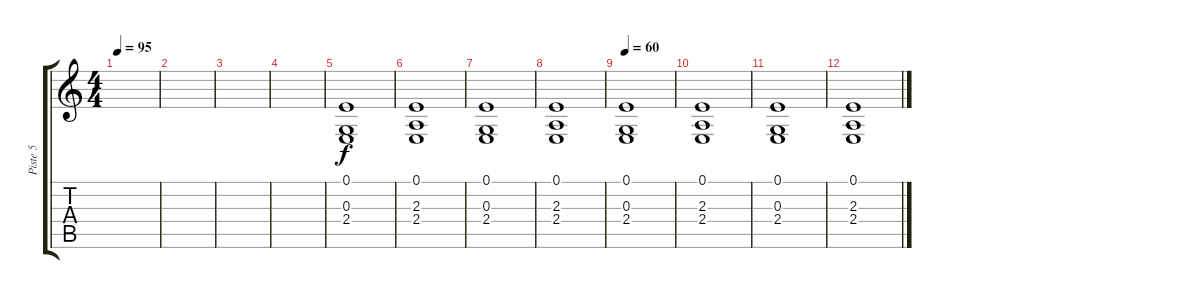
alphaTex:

\track ("Piste 5" "Piste 5") {instrument synthstrings1}
\staff {score tabs}
\tuning (E4 B3 G3 D3 A2 E2) {hide}
\ts (4 4)
\tempo 95
\clef g2
\ks c
|
|
|
|
(0.1 0.3 2.4).1 |
(0.1 2.3 2.4).1 |
(0.1 0.3 2.4).1 |
(0.1 2.3 2.4).1 |
\tempo 60
(0.1 0.3 2.4).1 |
(0.1 2.3 2.4).1 |
(0.1 0.3 2.4).1 |
(0.1 2.3 2.4).1
